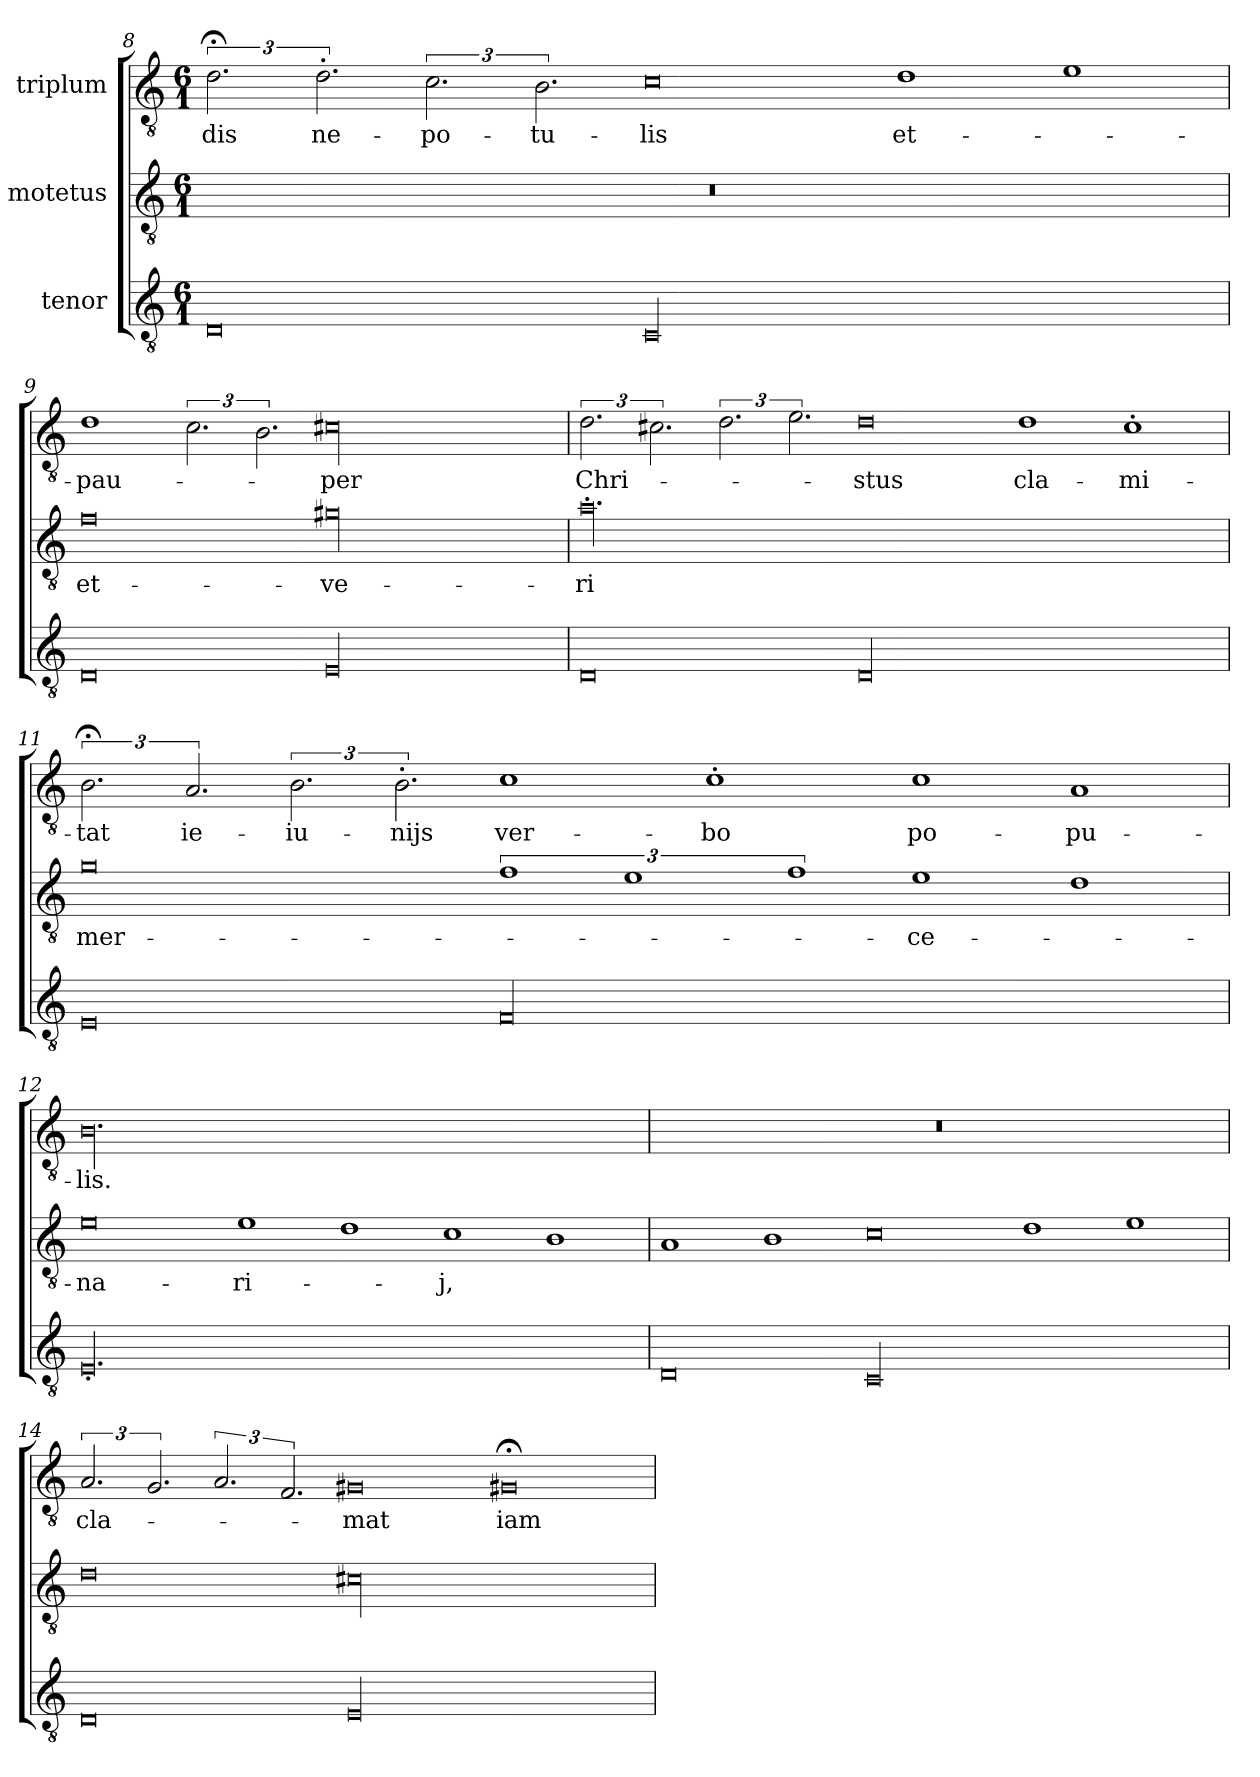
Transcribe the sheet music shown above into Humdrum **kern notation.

**kern	**kern	**text	**kern	**text
*part3	*part2	*part2	*part1	*part1
*staff3	*staff2	*staff2	*staff1	*staff1
*I"tenor	*I"motetus	*	*I"triplum	*
!!LO:PB:g=z
*clefGv2	*clefGv2	*	*clefGv2	*
*k[]	*k[]	*	*k[]	*
*C:	*C:	*	*C:	*
*M6/1	*M6/1	*	*M6/1	*
=8	=8	=8	=8	=8
0D/	00.r	.	3.d;<\	-dis
.	.	.	3.d'\	ne-
.	.	.	3.c\	-po-
.	.	.	3.B\	-tu-
00C/	.	.	0c\	-lis
.	.	.	1d\	et-
.	.	.	1e\	.
=9	=9	=9	=9	=9
0D/	0f\	et-	1d\	pau-
.	.	.	3.c\	.
.	.	.	3.B\	.
00E/	00g#X\	ve-	00c#X\	-per
=10	=10	=10	=10	=10
0D/	00.a'\	-ri	3.d\	Chri-
.	.	.	3.c#X\	.
.	.	.	3.d\	.
.	.	.	3.e\	.
00D/	.	.	0d\	-stus
.	.	.	1d\	cla-
.	.	.	1c#'\	-mi-
=11	=11	=11	=11	=11
0E/	0g\	mer-	3.B;<\	-tat
.	.	.	3.A/	ie-
.	.	.	3.B\	iu-
.	.	.	3.B'\	-nijs
00F/	3%2f\	.	1c\	ver-
.	3%2e\	.	.	.
.	.	.	1c'\	-bo
.	3%2f\	.	.	.
.	1e\	-ce-	1c\	po-
.	1d\	.	1A/	-pu-
=12	=12	=12	=12	=12
00.E'/	0e\	-na-	00.B\	-lis.
.	1e\	-ri-	.	.
.	1d\	.	.	.
.	1c\	-j,	.	.
.	1B\	.	.	.
=13	=13	=13	=13	=13
0D/	1A/	.	00.r	.
.	1B\	.	.	.
00C/	0c\	.	.	.
.	1d\	.	.	.
.	1e\	.	.	.
=14	=14	=14	=14	=14
0D/	0d\	.	3.A/	cla-
.	.	.	3.G/	.
.	.	.	3.A/	.
.	.	.	3.F/	.
00E/	00c#X\	.	0G#X/	-mat
.	.	.	0G#X;</	iam-
=	=	=	=	=
*-	*-	*-	*-	*-
